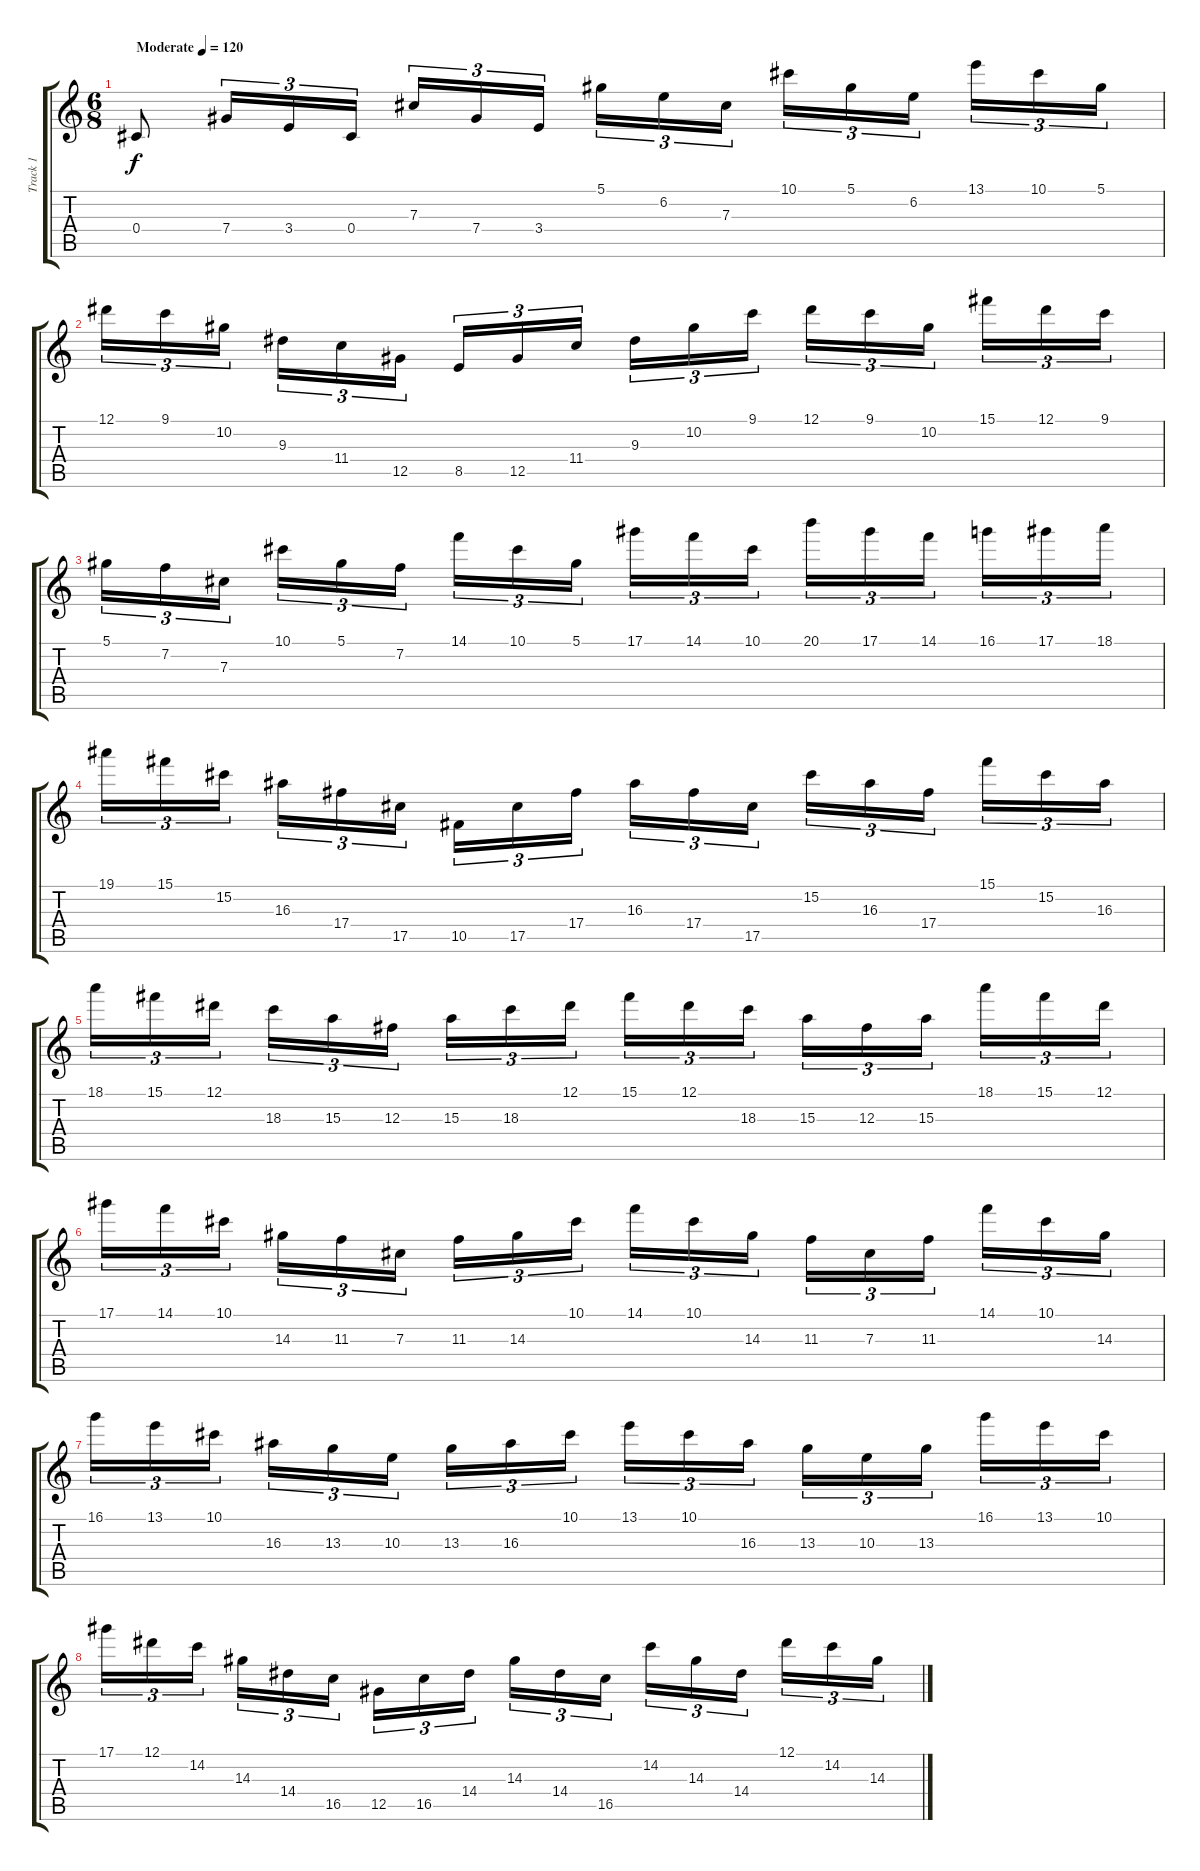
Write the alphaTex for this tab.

\track ("Track 1" "Track 1") {instrument electricguitarjazz}
\staff {score tabs}
\tuning (Eb4 Bb3 Gb3 Db3 Ab2 Eb2) {hide}
\ts (6 8)
\tempo (120 "Moderate")
\clef g2
\ks c
0.4.8{dy f instrument electricguitarjazz} 7.4.16{tu (3 2)} 3.4.16{tu (3 2)} 0.4.16{tu (3 2) beam splitsecondary} 7.3.16{tu (3 2)} 7.4.16{tu (3 2)} 3.4.16{tu (3 2)} 5.1.16{tu (3 2)} 6.2.16{tu (3 2)} 7.3.16{tu (3 2) beam splitsecondary} 10.1.16{tu (3 2)} 5.1.16{tu (3 2)} 6.2.16{tu (3 2) beam splitsecondary} 13.1.16{tu (3 2)} 10.1.16{tu (3 2)} 5.1.16{tu (3 2)} |
12.1.16{tu (3 2)} 9.1.16{tu (3 2)} 10.2.16{tu (3 2) beam splitsecondary} 9.3.16{tu (3 2)} 11.4.16{tu (3 2)} 12.5.16{tu (3 2) beam splitsecondary} 8.5.16{tu (3 2)} 12.5.16{tu (3 2)} 11.4.16{tu (3 2)} 9.3.16{tu (3 2)} 10.2.16{tu (3 2)} 9.1.16{tu (3 2) beam splitsecondary} 12.1.16{tu (3 2)} 9.1.16{tu (3 2)} 10.2.16{tu (3 2) beam splitsecondary} 15.1.16{tu (3 2)} 12.1.16{tu (3 2)} 9.1.16{tu (3 2)} |
5.1.16{tu (3 2)} 7.2.16{tu (3 2)} 7.3.16{tu (3 2) beam splitsecondary} 10.1.16{tu (3 2)} 5.1.16{tu (3 2)} 7.2.16{tu (3 2) beam splitsecondary} 14.1.16{tu (3 2)} 10.1.16{tu (3 2)} 5.1.16{tu (3 2)} 17.1.16{tu (3 2)} 14.1.16{tu (3 2)} 10.1.16{tu (3 2) beam splitsecondary} 20.1.16{tu (3 2)} 17.1.16{tu (3 2)} 14.1.16{tu (3 2) beam splitsecondary} 16.1.16{tu (3 2)} 17.1.16{tu (3 2)} 18.1.16{tu (3 2)} |
19.1.16{tu (3 2)} 15.1.16{tu (3 2)} 15.2.16{tu (3 2) beam splitsecondary} 16.3.16{tu (3 2)} 17.4.16{tu (3 2)} 17.5.16{tu (3 2) beam splitsecondary} 10.5.16{tu (3 2)} 17.5.16{tu (3 2)} 17.4.16{tu (3 2)} 16.3.16{tu (3 2)} 17.4.16{tu (3 2)} 17.5.16{tu (3 2) beam splitsecondary} 15.2.16{tu (3 2)} 16.3.16{tu (3 2)} 17.4.16{tu (3 2) beam splitsecondary} 15.1.16{tu (3 2)} 15.2.16{tu (3 2)} 16.3.16{tu (3 2)} |
18.1.16{tu (3 2)} 15.1.16{tu (3 2)} 12.1.16{tu (3 2) beam splitsecondary} 18.3.16{tu (3 2)} 15.3.16{tu (3 2)} 12.3.16{tu (3 2) beam splitsecondary} 15.3.16{tu (3 2)} 18.3.16{tu (3 2)} 12.1.16{tu (3 2)} 15.1.16{tu (3 2)} 12.1.16{tu (3 2)} 18.3.16{tu (3 2) beam splitsecondary} 15.3.16{tu (3 2)} 12.3.16{tu (3 2)} 15.3.16{tu (3 2) beam splitsecondary} 18.1.16{tu (3 2)} 15.1.16{tu (3 2)} 12.1.16{tu (3 2)} |
17.1.16{tu (3 2)} 14.1.16{tu (3 2)} 10.1.16{tu (3 2) beam splitsecondary} 14.3.16{tu (3 2)} 11.3.16{tu (3 2)} 7.3.16{tu (3 2) beam splitsecondary} 11.3.16{tu (3 2)} 14.3.16{tu (3 2)} 10.1.16{tu (3 2)} 14.1.16{tu (3 2)} 10.1.16{tu (3 2)} 14.3.16{tu (3 2) beam splitsecondary} 11.3.16{tu (3 2)} 7.3.16{tu (3 2)} 11.3.16{tu (3 2) beam splitsecondary} 14.1.16{tu (3 2)} 10.1.16{tu (3 2)} 14.3.16{tu (3 2)} |
16.1.16{tu (3 2)} 13.1.16{tu (3 2)} 10.1.16{tu (3 2) beam splitsecondary} 16.3.16{tu (3 2)} 13.3.16{tu (3 2)} 10.3.16{tu (3 2) beam splitsecondary} 13.3.16{tu (3 2)} 16.3.16{tu (3 2)} 10.1.16{tu (3 2)} 13.1.16{tu (3 2)} 10.1.16{tu (3 2)} 16.3.16{tu (3 2) beam splitsecondary} 13.3.16{tu (3 2)} 10.3.16{tu (3 2)} 13.3.16{tu (3 2) beam splitsecondary} 16.1.16{tu (3 2)} 13.1.16{tu (3 2)} 10.1.16{tu (3 2)} |
17.1.16{tu (3 2)} 12.1.16{tu (3 2)} 14.2.16{tu (3 2) beam splitsecondary} 14.3.16{tu (3 2)} 14.4.16{tu (3 2)} 16.5.16{tu (3 2) beam splitsecondary} 12.5.16{tu (3 2)} 16.5.16{tu (3 2)} 14.4.16{tu (3 2)} 14.3.16{tu (3 2)} 14.4.16{tu (3 2)} 16.5.16{tu (3 2) beam splitsecondary} 14.2.16{tu (3 2)} 14.3.16{tu (3 2)} 14.4.16{tu (3 2) beam splitsecondary} 12.1.16{tu (3 2)} 14.2.16{tu (3 2)} 14.3.16{tu (3 2)}
